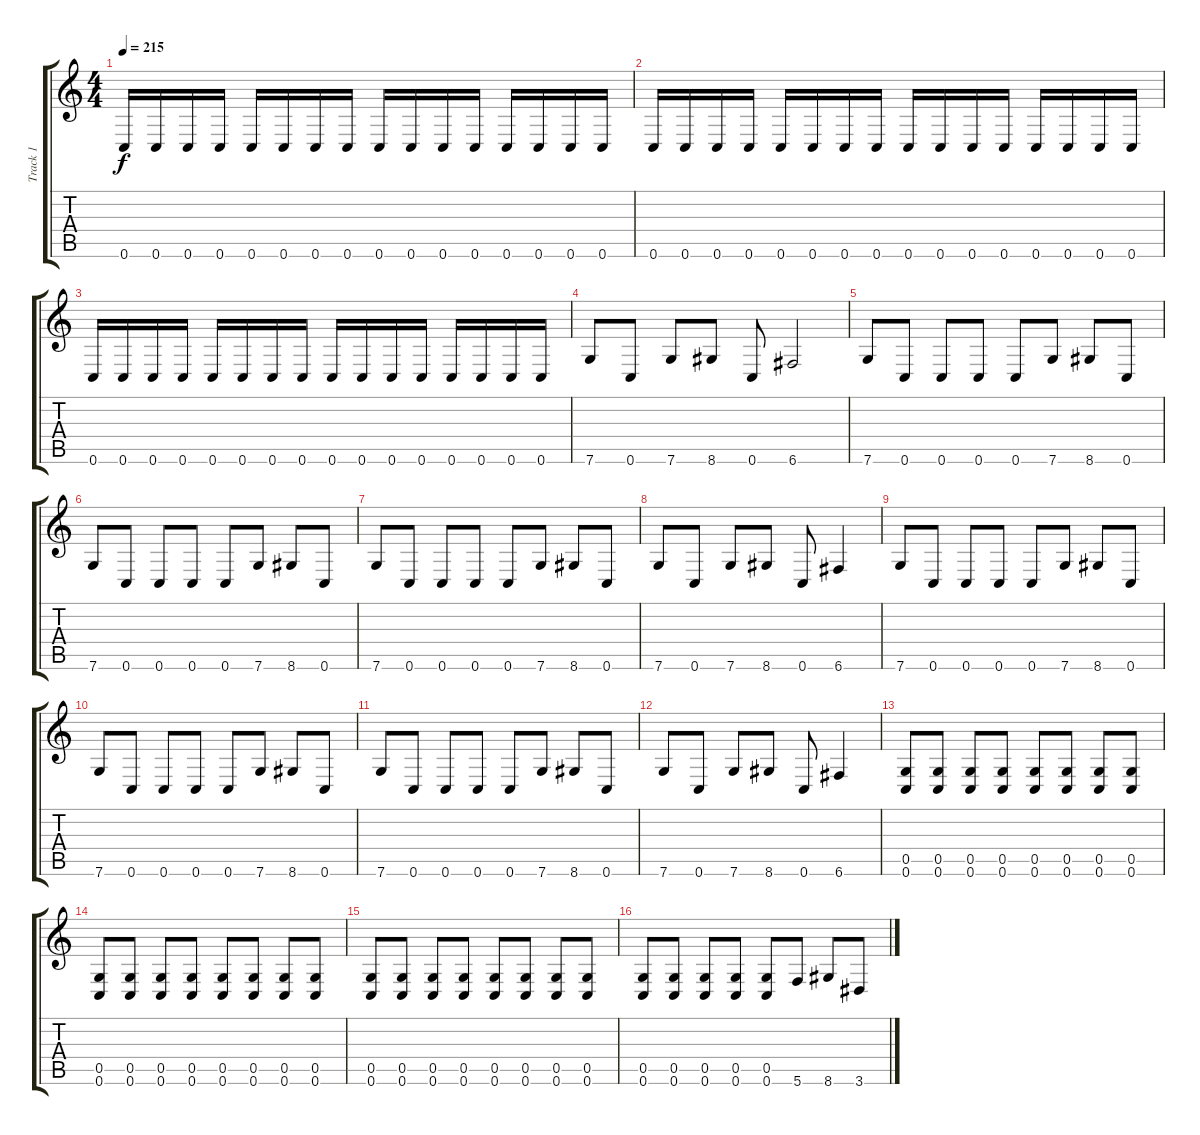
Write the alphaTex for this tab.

\track ("Track 1" "Track 1") {instrument distortionguitar}
\staff {score tabs}
\tuning (D4 A3 F3 C3 G2 C2) {hide}
\ts (4 4)
\tempo 215
\clef g2
\ks c
0.6.16{dy f} 0.6.16 0.6.16 0.6.16 0.6.16 0.6.16 0.6.16 0.6.16 0.6.16 0.6.16 0.6.16 0.6.16 0.6.16 0.6.16 0.6.16 0.6.16 |
0.6.16 0.6.16 0.6.16 0.6.16 0.6.16 0.6.16 0.6.16 0.6.16 0.6.16 0.6.16 0.6.16 0.6.16 0.6.16 0.6.16 0.6.16 0.6.16 |
0.6.16 0.6.16 0.6.16 0.6.16 0.6.16 0.6.16 0.6.16 0.6.16 0.6.16 0.6.16 0.6.16 0.6.16 0.6.16 0.6.16 0.6.16 0.6.16 |
7.6.8 0.6.8 7.6.8 8.6.8 0.6.8 6.6.2 |
7.6.8 0.6.8 0.6.8 0.6.8 0.6.8 7.6.8 8.6.8 0.6.8 |
7.6.8 0.6.8 0.6.8 0.6.8 0.6.8 7.6.8 8.6.8 0.6.8 |
7.6.8 0.6.8 0.6.8 0.6.8 0.6.8 7.6.8 8.6.8 0.6.8 |
7.6.8 0.6.8 7.6.8 8.6.8 0.6.8 6.6.4 |
7.6.8 0.6.8 0.6.8 0.6.8 0.6.8 7.6.8 8.6.8 0.6.8 |
7.6.8 0.6.8 0.6.8 0.6.8 0.6.8 7.6.8 8.6.8 0.6.8 |
7.6.8 0.6.8 0.6.8 0.6.8 0.6.8 7.6.8 8.6.8 0.6.8 |
7.6.8 0.6.8 7.6.8 8.6.8 0.6.8 6.6.4 |
(0.5 0.6).8 (0.5 0.6).8 (0.5 0.6).8 (0.5 0.6).8 (0.5 0.6).8 (0.5 0.6).8 (0.5 0.6).8 (0.5 0.6).8 |
(0.5 0.6).8 (0.5 0.6).8 (0.5 0.6).8 (0.5 0.6).8 (0.5 0.6).8 (0.5 0.6).8 (0.5 0.6).8 (0.5 0.6).8 |
(0.5 0.6).8 (0.5 0.6).8 (0.5 0.6).8 (0.5 0.6).8 (0.5 0.6).8 (0.5 0.6).8 (0.5 0.6).8 (0.5 0.6).8 |
(0.5 0.6).8 (0.5 0.6).8 (0.5 0.6).8 (0.5 0.6).8 (0.5 0.6).8 5.6.8 8.6.8 3.6.8
